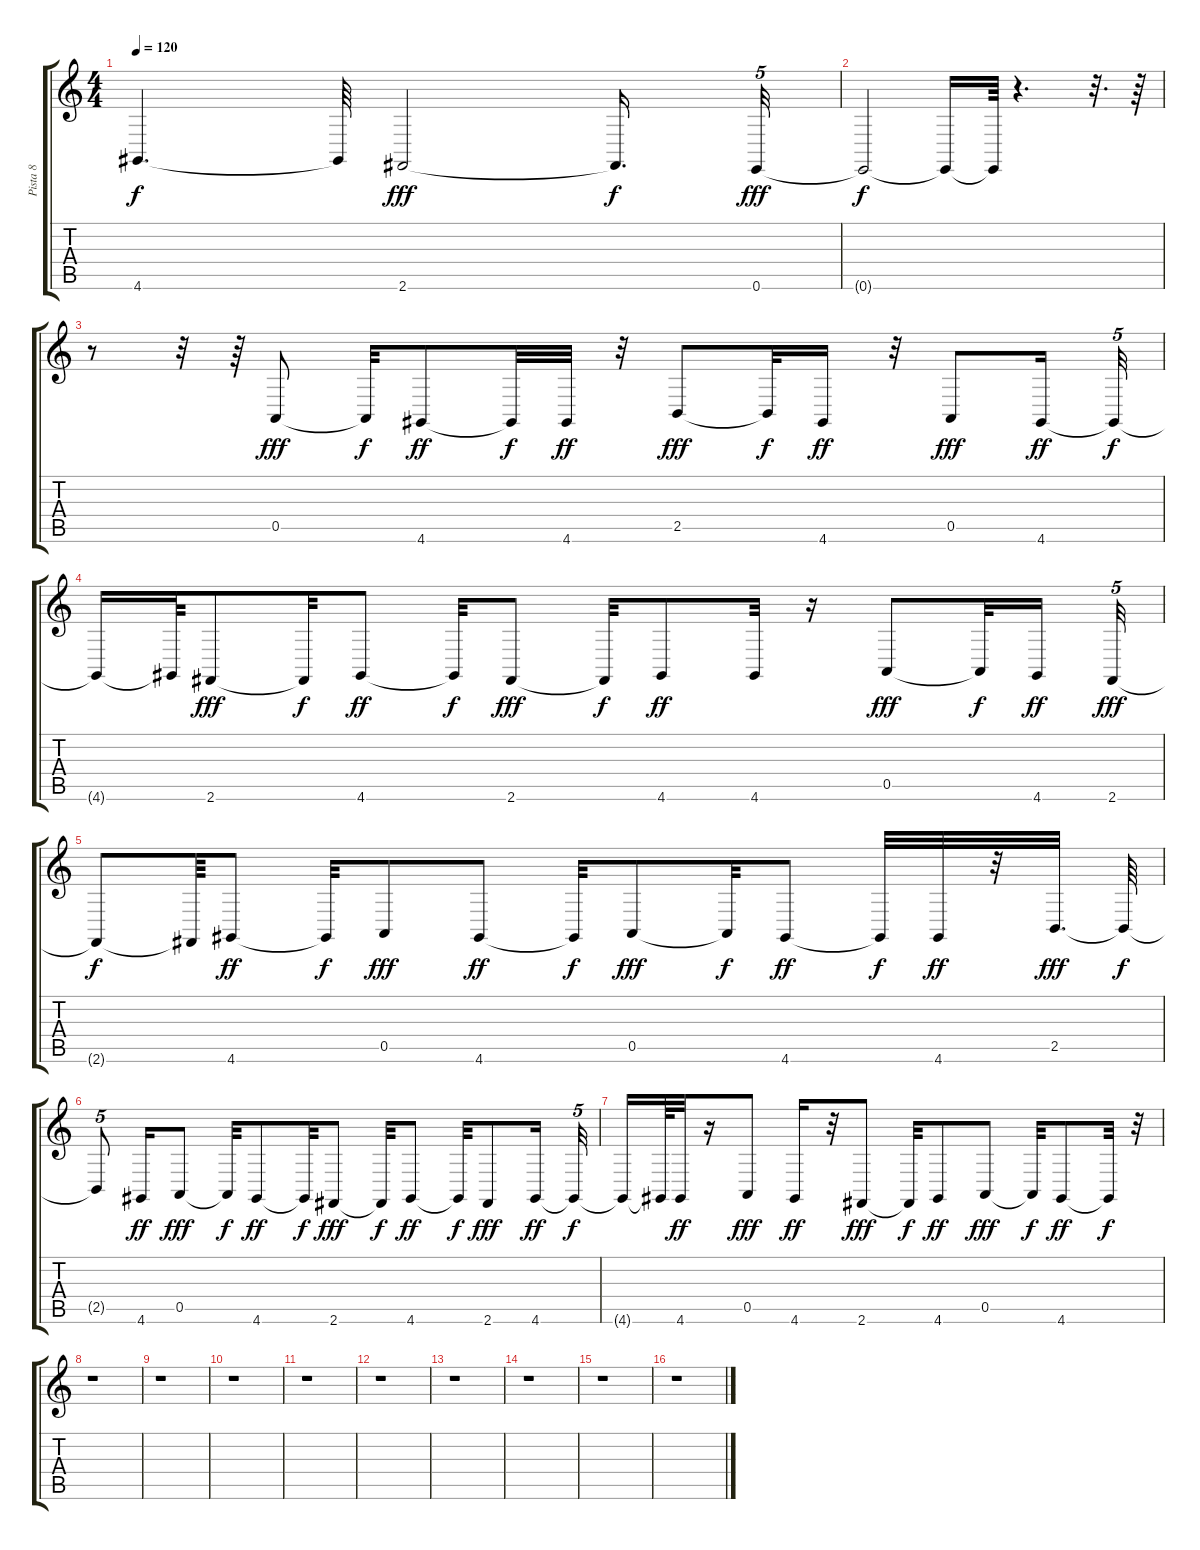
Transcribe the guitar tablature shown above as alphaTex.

\track ("Pista 8" "Pista 8") {instrument orchestralharp}
\staff {score tabs}
\tuning (E4 B3 G3 D3 A2 E2) {hide}
\ts (4 4)
\tempo 120
\clef g2
\ks c
4.6{t}.4{d dy f} 4.6{t}.64 2.6.2{dy fff} 2.6{t}.16{d dy f} 0.6.32{tu (5 4) dy fff} |
0.6{t}.2{dy f} 0.6{t}.16 0.6{t}.64 r.4{d} r.32{d} r.64 |
r.8 r.32 r.64 0.5.8{dy fff} 0.5{t}.32{dy f} 4.6.8{dy ff} 4.6{t}.32{dy f} 4.6.32{dy ff} r.32 2.5.8{dy fff} 2.5{t}.32{dy f} 4.6.16{dy ff} r.32 0.5.8{dy fff} 4.6.16{dy ff} 4.6{t}.32{tu (5 4) dy f} |
4.6{t}.16 4.6{t}.64 2.6.8{dy fff} 2.6{t}.32{dy f} 4.6.8{dy ff} 4.6{t}.32{dy f} 2.6.8{dy fff} 2.6{t}.32{dy f} 4.6.8{dy ff} 4.6.32 r.16 0.5.8{dy fff} 0.5{t}.32{dy f} 4.6.16{dy ff} 2.6.32{tu (5 4) dy fff} |
2.6{t}.8{dy f} 2.6{t}.64 4.6.8{dy ff} 4.6{t}.32{dy f} 0.5.8{dy fff} 4.6.8{dy ff} 4.6{t}.32{dy f} 0.5.8{dy fff} 0.5{t}.32{dy f} 4.6.8{dy ff} 4.6{t}.32{dy f} 4.6.32{dy ff} r.32 2.5.32{d dy fff} 2.5{t}.64{dy f} |
2.5{t}.8{tu (5 4)} 4.6.16{dy ff} 0.5.8{dy fff} 0.5{t}.32{dy f} 4.6.8{dy ff} 4.6{t}.32{dy f} 2.6.8{dy fff} 2.6{t}.32{dy f} 4.6.8{dy ff} 4.6{t}.32{dy f} 2.6.8{dy fff} 4.6.16{dy ff} 4.6{t}.32{tu (5 4) dy f} |
4.6{t}.16 4.6{t}.64 4.6.32{dy ff} r.16 0.5.8{dy fff} 4.6.16{dy ff} r.32 2.6.8{dy fff} 2.6{t}.32{dy f} 4.6.8{dy ff} 0.5.8{dy fff} 0.5{t}.32{dy f} 4.6.8{dy ff} 4.6{t}.32{dy f} r.32{tu (5 4)} |
r.1 |
r.1 |
r.1 |
r.1 |
r.1 |
r.1 |
r.1 |
r.1 |
r.1
